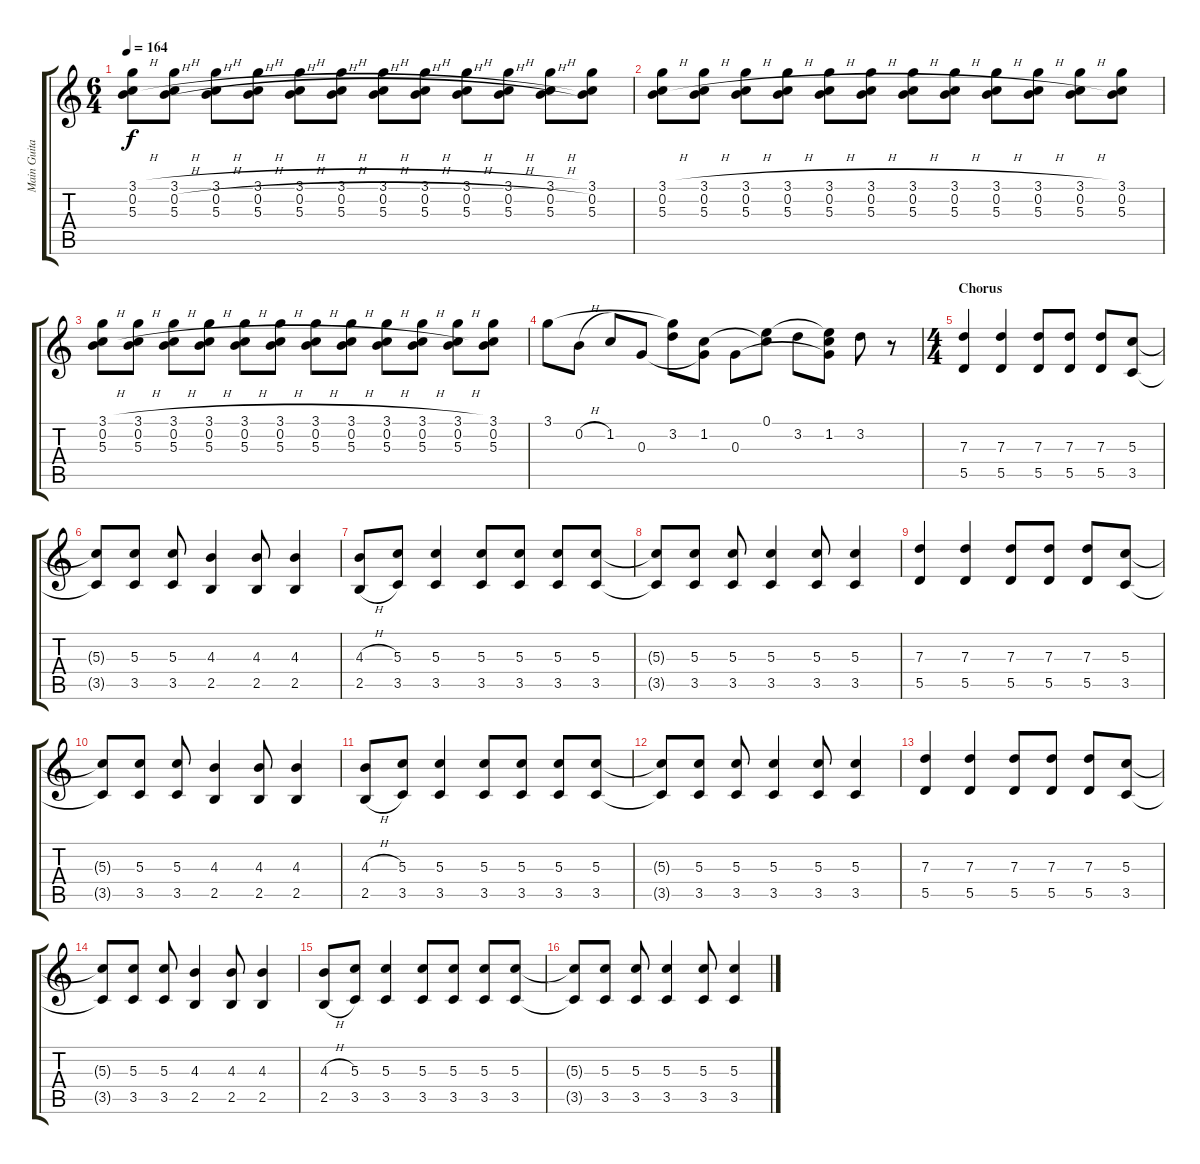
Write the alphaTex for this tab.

\track ("Main Guitar" "Main Guita") {instrument acousticguitarsteel}
\staff {score tabs}
\tuning (E4 B3 G3 D3 A2 D2) {hide}
\ts (6 4)
\tempo 164
\clef g2
\ks c
(3.1{h} 0.2 5.3{h}).8{dy f volume 14 instrument acousticguitarsteel} (3.1{h} 0.2{h} 5.3{h}).8{volume 5} (3.1{h} 0.2{h} 5.3{h}).8 (3.1{h} 0.2{h} 5.3{h}).8 (3.1{h} 0.2{h} 5.3{h}).8 (3.1{h} 0.2{h} 5.3{h}).8 (3.1{h} 0.2{h} 5.3{h}).8 (3.1{h} 0.2{h} 5.3{h}).8 (3.1{h} 0.2{h} 5.3{h}).8 (3.1{h} 0.2{h} 5.3{h}).8 (3.1{h} 0.2{h} 5.3{h}).8 (3.1 0.2 5.3).8 |
(3.1{h} 0.2{h} 5.3{h}).8 (3.1{h} 0.2{h} 5.3{h}).8 (3.1{h} 0.2{h} 5.3{h}).8 (3.1{h} 0.2{h} 5.3{h}).8 (3.1{h} 0.2{h} 5.3{h}).8 (3.1{h} 0.2{h} 5.3{h}).8 (3.1{h} 0.2{h} 5.3{h}).8 (3.1{h} 0.2{h} 5.3{h}).8 (3.1{h} 0.2{h} 5.3{h}).8 (3.1{h} 0.2{h} 5.3{h}).8 (3.1{h} 0.2{h} 5.3{h}).8 (3.1 0.2 5.3).8 |
(3.1{h} 0.2{h} 5.3{h}).8{volume 15 instrument acousticguitarsteel} (3.1{h} 0.2{h} 5.3{h}).8{volume 6} (3.1{h} 0.2{h} 5.3{h}).8 (3.1{h} 0.2{h} 5.3{h}).8 (3.1{h} 0.2{h} 5.3{h}).8 (3.1{h} 0.2{h} 5.3{h}).8 (3.1{h} 0.2{h} 5.3{h}).8 (3.1{h} 0.2{h} 5.3{h}).8 (3.1{h} 0.2{h} 5.3{h}).8 (3.1{h} 0.2{h} 5.3{h}).8 (3.1{h} 0.2{h} 5.3{h}).8 (3.1 0.2 5.3).8 |
3.1.8{volume 14 instrument acousticguitarsteel} 0.2{h}.8 1.2.8 0.3.8 (3.1{t} 3.2).8 (1.2 0.3{t}).8 0.3.8 (0.1 1.2{t}).8 3.2.8 (0.1{t} 1.2 0.3{t}).8 3.2.8 r.8 |
\ts (4 4)
\section ("" "Chorus")
(7.3 5.5).4{volume 12 instrument distortionguitar} (7.3 5.5).4 (7.3 5.5).8 (7.3 5.5).8 (7.3 5.5).8 (5.3 3.5).8 |
(5.3{t} 3.5{t}).8 (5.3 3.5).8 (5.3 3.5).8 (4.3 2.5).4 (4.3 2.5).8 (4.3 2.5).4 |
(4.3{h} 2.5{h}).8 (5.3 3.5).8 (5.3 3.5).4 (5.3 3.5).8 (5.3 3.5).8 (5.3 3.5).8 (5.3 3.5).8 |
(5.3{t} 3.5{t}).8 (5.3 3.5).8 (5.3 3.5).8 (5.3 3.5).4 (5.3 3.5).8 (5.3 3.5).4 |
(7.3 5.5).4 (7.3 5.5).4 (7.3 5.5).8 (7.3 5.5).8 (7.3 5.5).8 (5.3 3.5).8 |
(5.3{t} 3.5{t}).8 (5.3 3.5).8 (5.3 3.5).8 (4.3 2.5).4 (4.3 2.5).8 (4.3 2.5).4 |
(4.3{h} 2.5{h}).8 (5.3 3.5).8 (5.3 3.5).4 (5.3 3.5).8 (5.3 3.5).8 (5.3 3.5).8 (5.3 3.5).8 |
(5.3{t} 3.5{t}).8 (5.3 3.5).8 (5.3 3.5).8 (5.3 3.5).4 (5.3 3.5).8 (5.3 3.5).4 |
(7.3 5.5).4 (7.3 5.5).4 (7.3 5.5).8 (7.3 5.5).8 (7.3 5.5).8 (5.3 3.5).8 |
(5.3{t} 3.5{t}).8 (5.3 3.5).8 (5.3 3.5).8 (4.3 2.5).4 (4.3 2.5).8 (4.3 2.5).4 |
(4.3{h} 2.5{h}).8 (5.3 3.5).8 (5.3 3.5).4 (5.3 3.5).8 (5.3 3.5).8 (5.3 3.5).8 (5.3 3.5).8 |
(5.3{t} 3.5{t}).8 (5.3 3.5).8 (5.3 3.5).8 (5.3 3.5).4 (5.3 3.5).8 (5.3 3.5).4
